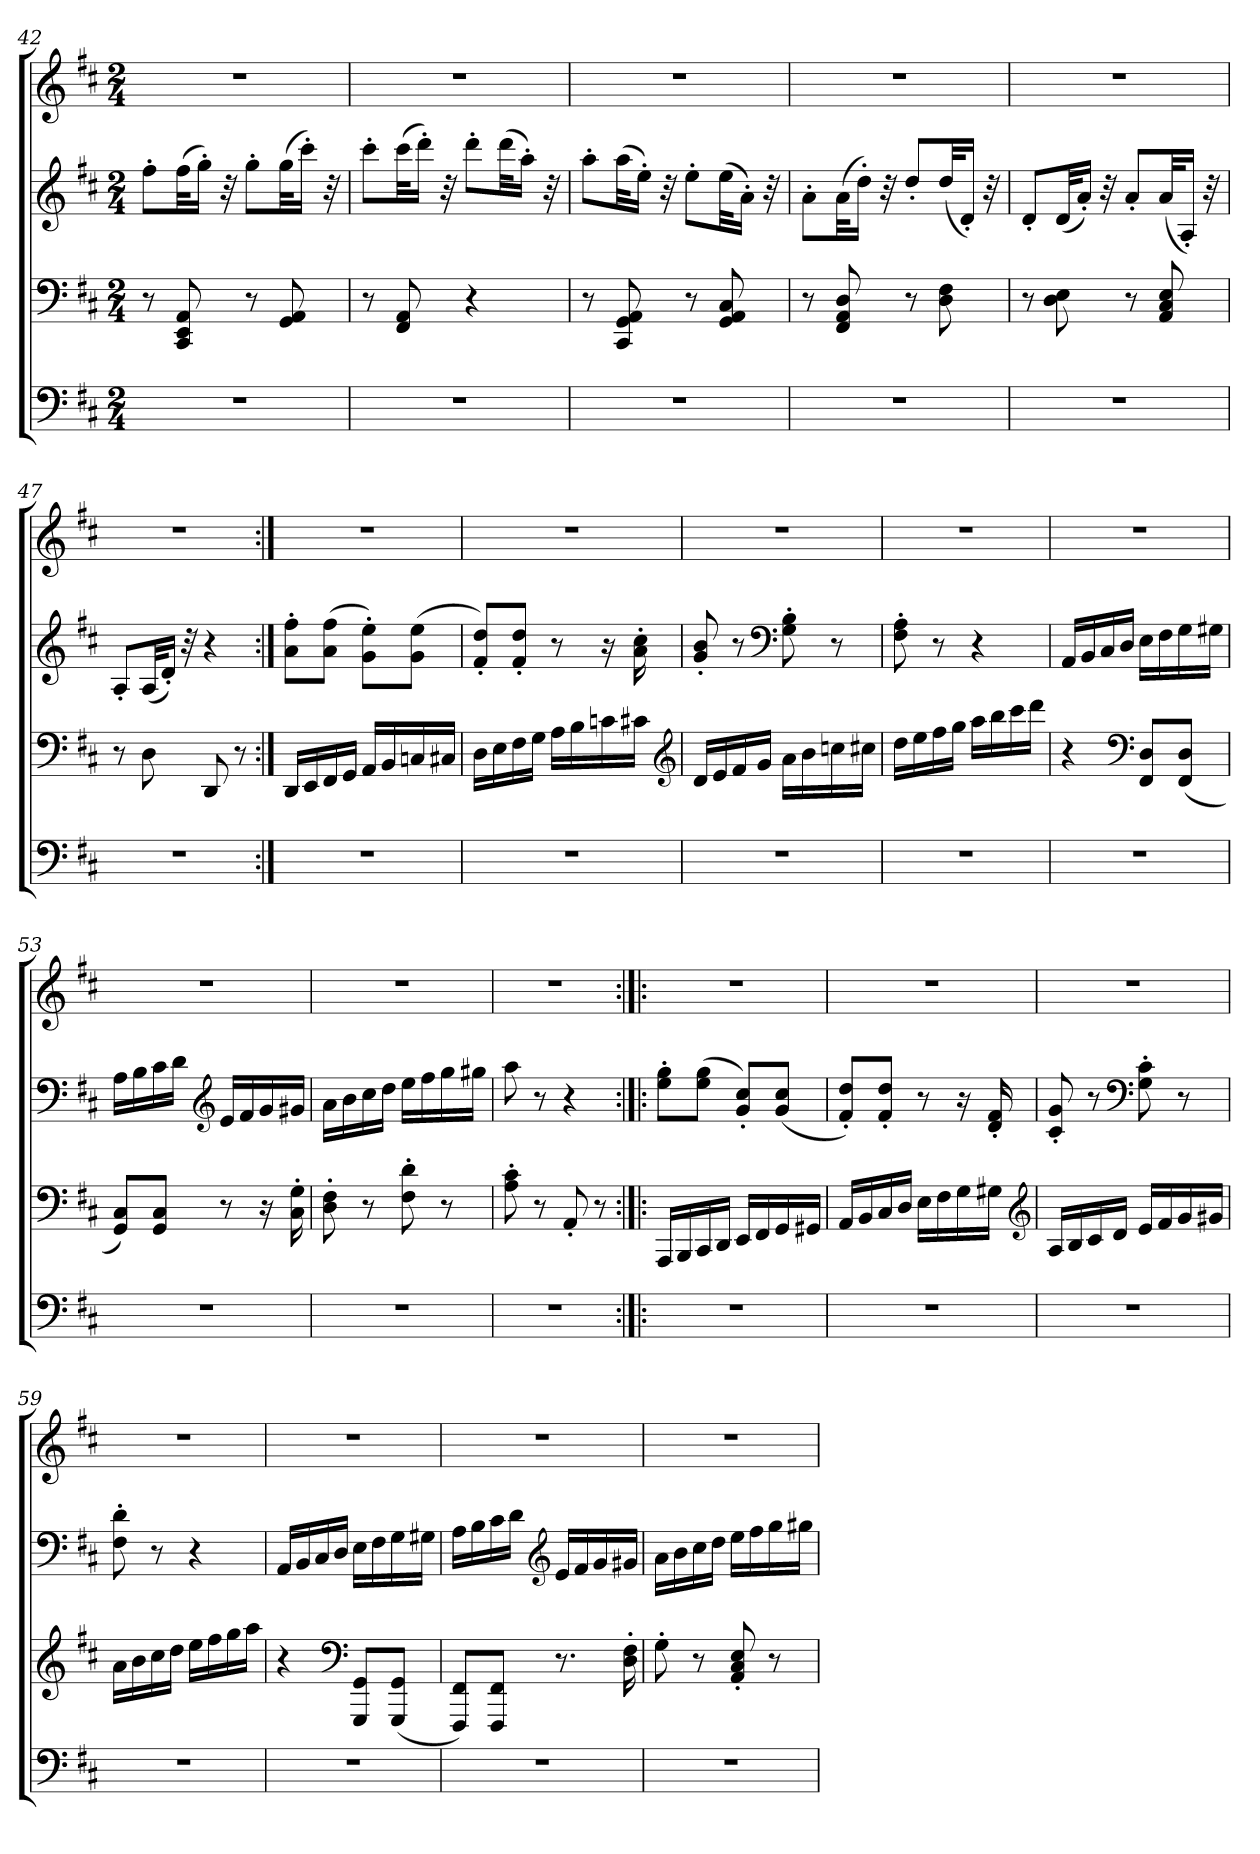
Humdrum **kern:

**kern	**kern	**kern	**kern
*part4	*part3	*part2	*part1
*staff4	*staff3	*staff2	*staff1
*clefF4	*clefF4	*clefG2	*clefG2
*k[f#c#]	*k[f#c#]	*k[f#c#]	*k[f#c#]
*M2/4	*M2/4	*M2/4	*M2/4
=42	=42	=42	=42
2r	8r	8ff#'L	2r
.	8CC# 8EE 8AA	(32ff#KL	.
.	.	16gg'JJ)	.
.	.	32r	.
.	8r	8gg'L	.
.	8GG 8AA	(32ggKL	.
.	.	16ccc#'JJ)	.
.	.	32r	.
=43	=43	=43	=43
2r	8r	8ccc#'L	2r
.	8FF# 8AA	(32ccc#KL	.
.	.	16ddd'JJ)	.
.	.	32r	.
.	4r	8ddd'L	.
.	.	(32dddKL	.
.	.	16aa'JJ)	.
.	.	32r	.
=44	=44	=44	=44
2r	8r	8aa'L	2r
.	8CC# 8GG 8AA	(32aaKL	.
.	.	16ee'JJ)	.
.	.	32r	.
.	8r	8ee'L	.
.	8GG 8AA 8C#	(32eeKL	.
.	.	16a'JJ)	.
.	.	32r	.
=45	=45	=45	=45
2r	8r	8a'L	2r
.	8FF# 8AA 8D	(32aKL	.
.	.	16dd'JJ)	.
.	.	32r	.
.	8r	8dd'L	.
.	8D 8F#	(32ddKL	.
.	.	16d'JJ)	.
.	.	32r	.
=46	=46	=46	=46
2r	8r	8d'L	2r
.	8D 8E	(32dKL	.
.	.	16a'JJ)	.
.	.	32r	.
.	8r	8a'L	.
.	8AA 8C# 8E	(32aKL	.
.	.	16A'JJ)	.
.	.	32r	.
=47	=47	=47	=47
2r	8r	8A'L	2r
.	8D	(32AKL	.
.	.	16d'JJ)	.
.	.	32r	.
.	8DD	4r	.
.	8r	.	.
=48:|!	=48:|!	=48:|!	=48:|!
2r	16DDLL	8a' 8ff#'L	2r
.	16EE	.	.
.	16FF#	(8a 8ff#J	.
.	16GGJJ	.	.
.	16AALL	8g' 8ee'L)	.
.	16BB	.	.
.	16Cn	(8g 8eeJ	.
.	16C#XJJ	.	.
=49	=49	=49	=49
2r	16DLL	8f#' 8dd'L)	2r
.	16E	.	.
.	16F#	8f#' 8dd'J	.
.	16GJJ	.	.
.	16ALL	8r	.
.	16B	.	.
.	16cn	16r	.
.	16c#XJJ	16a' 16cc#'	.
*	*clefG2	*	*
=50	=50	=50	=50
2r	16dLL	8g' 8b'	2r
.	16e	.	.
.	16f#	8r	.
.	16gJJ	.	.
*	*	*clefF4	*
.	16aLL	8G' 8B'	.
.	16b	.	.
.	16ccn	8r	.
.	16cc#XJJ	.	.
=51	=51	=51	=51
2r	16ddLL	8F#' 8A'	2r
.	16ee	.	.
.	16ff#	8r	.
.	16ggJJ	.	.
.	16aaLL	4r	.
.	16bb	.	.
.	16ccc#	.	.
.	16dddJJ	.	.
=52	=52	=52	=52
2r	4r	16AALL	2r
.	.	16BB	.
.	.	16C#	.
.	.	16DJJ	.
*	*clefF4	*	*
.	8FF# 8DL	16ELL	.
.	.	16F#	.
.	(8FF# 8DJ	16G	.
.	.	16G#XJJ	.
=53	=53	=53	=53
2r	8GG 8C#L)	16ALL	2r
.	.	16B	.
.	8GG 8C#J	16c#	.
.	.	16dJJ	.
*	*	*clefG2	*
.	8r	16eLL	.
.	.	16f#	.
.	16r	16g	.
.	16C#' 16G'	16g#XJJ	.
=54	=54	=54	=54
2r	8D' 8F#'	16aLL	2r
.	.	16b	.
.	8r	16cc#	.
.	.	16ddJJ	.
.	8F#' 8d'	16eeLL	.
.	.	16ff#	.
.	8r	16gg	.
.	.	16gg#XJJ	.
=55	=55	=55	=55
2r	8A' 8c#'	8aa	2r
.	8r	8r	.
.	8AA'	4r	.
.	8r	.	.
=56:|!|:	=56:|!|:	=56:|!|:	=56:|!|:
2r	16AAALL	8ee' 8gg'L	2r
.	16BBB	.	.
.	16CC#	(8ee 8ggJ	.
.	16DDJJ	.	.
.	16EELL	8g' 8cc#'L)	.
.	16FF#	.	.
.	16GG	(8g 8cc#J	.
.	16GG#XJJ	.	.
=57	=57	=57	=57
2r	16AALL	8f#' 8dd'L)	2r
.	16BB	.	.
.	16C#	8f#' 8dd'J	.
.	16DJJ	.	.
.	16ELL	8r	.
.	16F#	.	.
.	16G	16r	.
.	16G#XJJ	16d' 16f#'	.
*	*clefG2	*	*
=58	=58	=58	=58
2r	16ALL	8c#' 8g'	2r
.	16B	.	.
.	16c#	8r	.
.	16dJJ	.	.
*	*	*clefF4	*
.	16eLL	8G' 8c#'	.
.	16f#	.	.
.	16g	8r	.
.	16g#XJJ	.	.
=59	=59	=59	=59
2r	16aLL	8F#' 8d'	2r
.	16b	.	.
.	16cc#	8r	.
.	16ddJJ	.	.
.	16eeLL	4r	.
.	16ff#	.	.
.	16gg	.	.
.	16aaJJ	.	.
=60	=60	=60	=60
2r	4r	16AALL	2r
.	.	16BB	.
.	.	16C#	.
.	.	16DJJ	.
*	*clefF4	*	*
.	8GGG 8GGL	16ELL	.
.	.	16F#	.
.	(8GGG 8GGJ	16G	.
.	.	16G#XJJ	.
=61	=61	=61	=61
2r	8FFF# 8FF#L)	16ALL	2r
.	.	16B	.
.	8FFF# 8FF#J	16c#	.
.	.	16dJJ	.
*	*	*clefG2	*
.	8.r	16eLL	.
.	.	16f#	.
.	.	16g	.
.	16D' 16F#'	16g#XJJ	.
=62	=62	=62	=62
2r	8G'	16aLL	2r
.	.	16b	.
.	8r	16cc#	.
.	.	16ddJJ	.
.	8AA' 8C#' 8E'	16eeLL	.
.	.	16ff#	.
.	8r	16gg	.
.	.	16gg#XJJ	.
=	=	=	=
*-	*-	*-	*-
